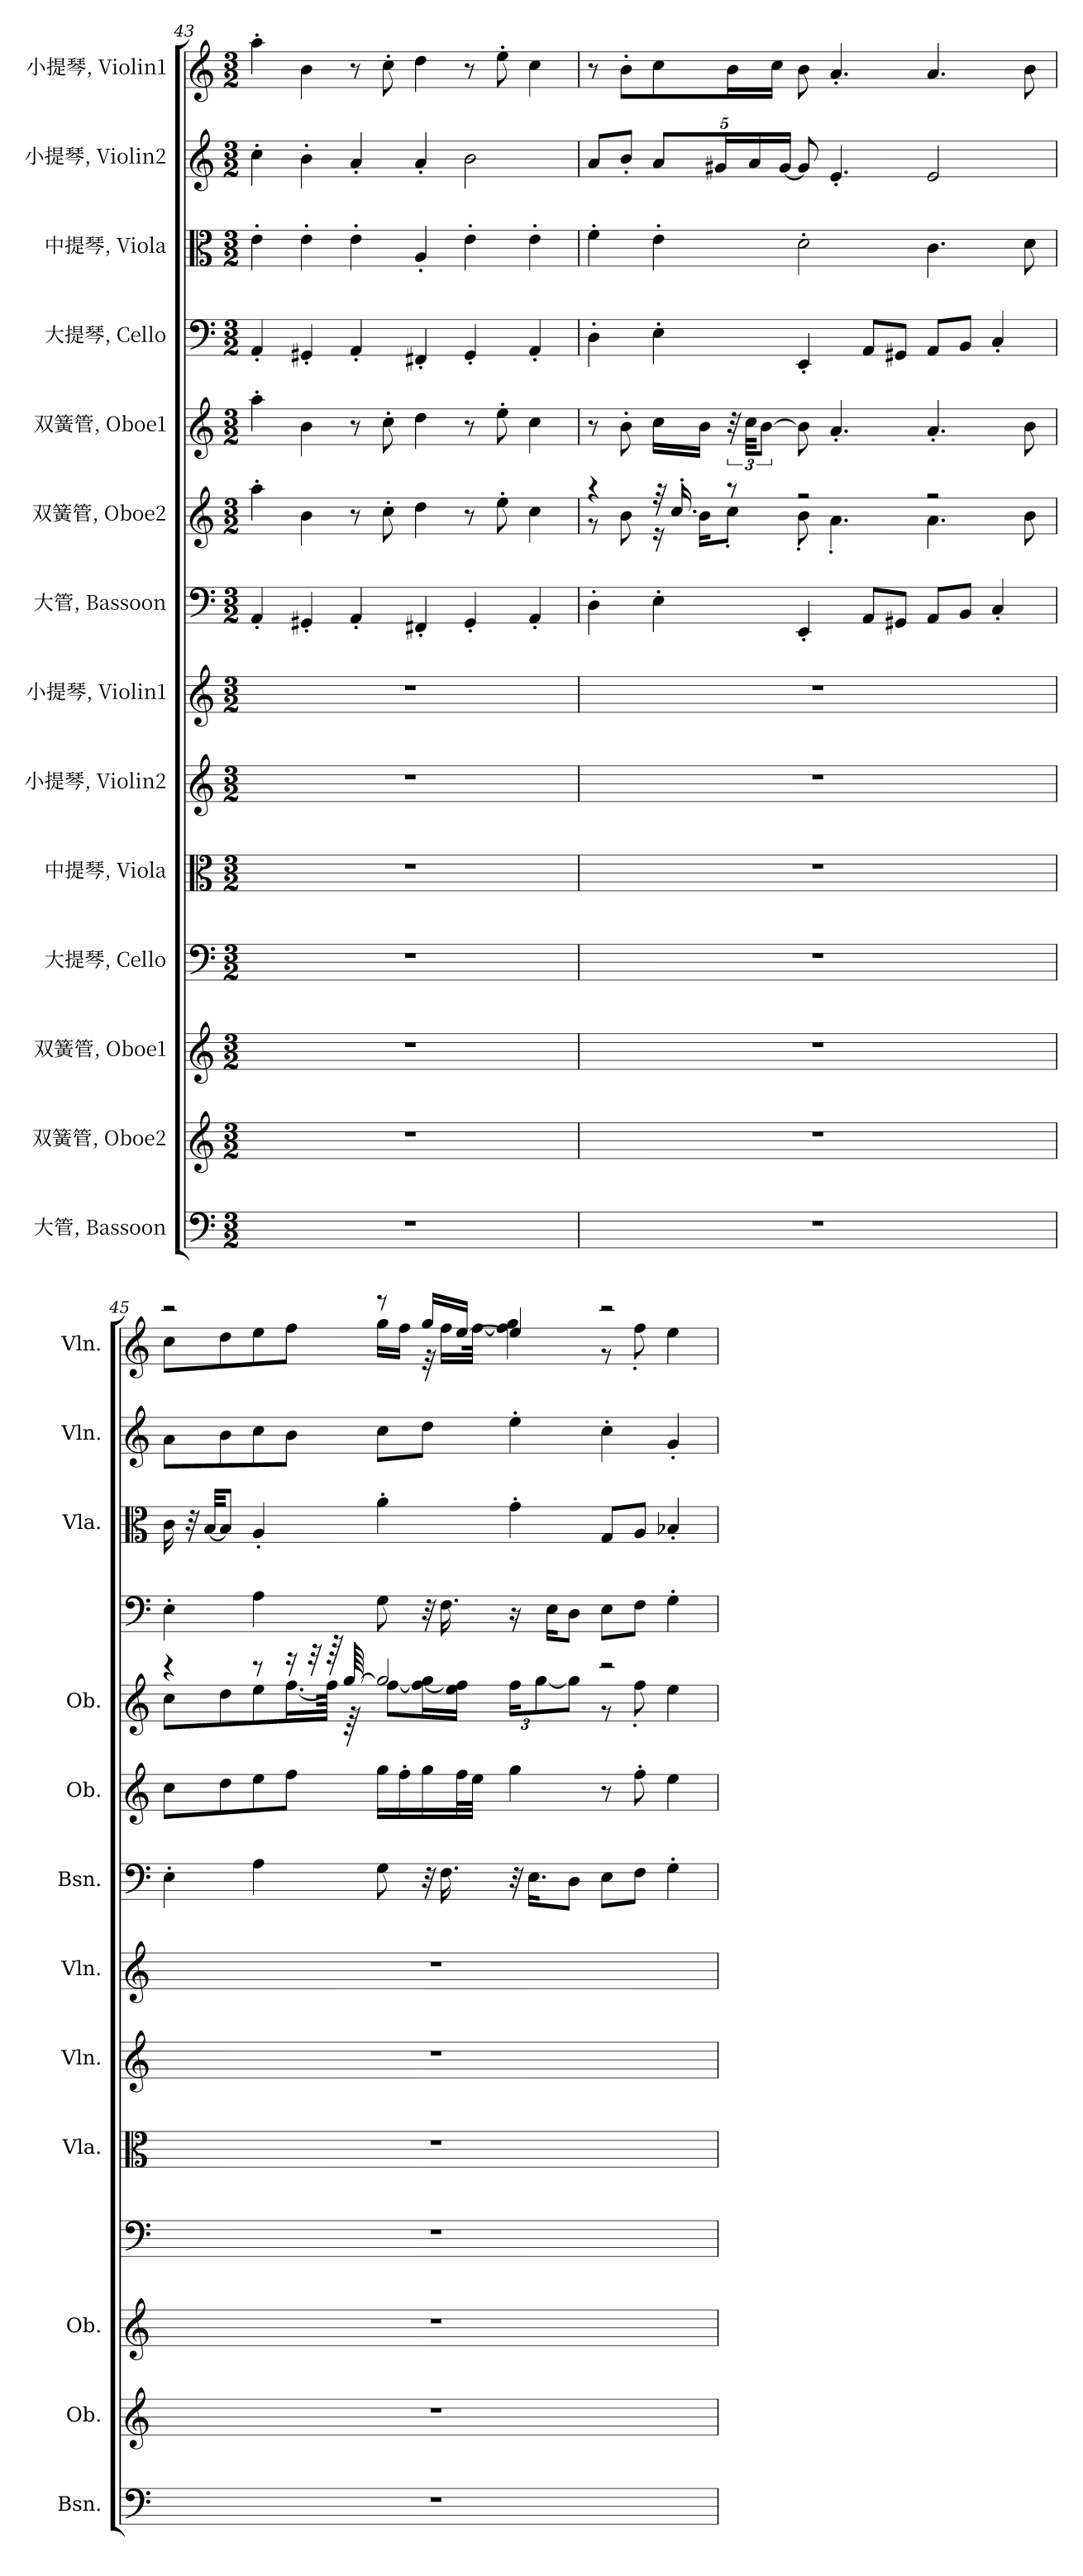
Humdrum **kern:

**kern	**kern	**kern	**kern	**kern	**kern	**kern	**kern	**kern	**kern	**kern	**kern	**kern	**kern
*part14	*part13	*part12	*part11	*part10	*part9	*part8	*part7	*part6	*part5	*part4	*part3	*part2	*part1
*staff14	*staff13	*staff12	*staff11	*staff10	*staff9	*staff8	*staff7	*staff6	*staff5	*staff4	*staff3	*staff2	*staff1
*I"大管, Bassoon	*I"双簧管, Oboe2	*I"双簧管, Oboe1	*I"大提琴, Cello	*I"中提琴, Viola	*I"小提琴, Violin2	*I"小提琴, Violin1	*I"大管, Bassoon	*I"双簧管, Oboe2	*I"双簧管, Oboe1	*I"大提琴, Cello	*I"中提琴, Viola	*I"小提琴, Violin2	*I"小提琴, Violin1
*I'Bsn.	*I'Ob.	*I'Ob.	*	*I'Vla.	*I'Vln.	*I'Vln.	*I'Bsn.	*I'Ob.	*I'Ob.	*	*I'Vla.	*I'Vln.	*I'Vln.
*clefF4	*clefG2	*clefG2	*clefF4	*clefC3	*clefG2	*clefG2	*clefF4	*clefG2	*clefG2	*clefF4	*clefC3	*clefG2	*clefG2
*k[]	*k[]	*k[]	*k[]	*k[]	*k[]	*k[]	*k[]	*k[]	*k[]	*k[]	*k[]	*k[]	*k[]
*M3/2	*M3/2	*M3/2	*M3/2	*M3/2	*M3/2	*M3/2	*M3/2	*M3/2	*M3/2	*M3/2	*M3/2	*M3/2	*M3/2
=43	=43	=43	=43	=43	=43	=43	=43	=43	=43	=43	=43	=43	=43
1.r	1.r	1.r	1.r	1.r	1.r	1.r	4AA'/	4aa'\	4aa'\	4AA'/	4e'\	4cc'\	4aa'\
.	.	.	.	.	.	.	4GG#X'/	4b\	4b\	4GG#X'/	4e'\	4b'\	4b\
.	.	.	.	.	.	.	4AA'/	8r	8r	4AA'/	4e'\	4a'/	8r
.	.	.	.	.	.	.	.	8cc'\	8cc'\	.	.	.	8cc'\
.	.	.	.	.	.	.	4FF#X'/	4dd\	4dd\	4FF#X'/	4A'/	4a'/	4dd\
.	.	.	.	.	.	.	4GG#'/	8r	8r	4GG#'/	4e'\	2b\	8r
.	.	.	.	.	.	.	.	8ee'\	8ee'\	.	.	.	8ee'\
.	.	.	.	.	.	.	4AA'/	4cc\	4cc\	4AA'/	4e'\	.	4cc\
!!LO:PB:g=z
=44	=44	=44	=44	=44	=44	=44	=44	=44	=44	=44	=44	=44	=44
*	*	*	*	*	*	*	*	*^	*	*	*	*	*
1.r	1.r	1.r	1.r	1.r	1.r	1.r	4D'\	4r	8r	8r	4D'\	4f'\	8a/L	8r
.	.	.	.	.	.	.	.	.	8b\	8b'\	.	.	8b'/J	8b'\L
*	*	*	*	*	*	*	*	*	*	*	*	*	*Xbrackettup	*
.	.	.	.	.	.	.	4E'\	32r	16r	16cc\LL	4E'\	4e'\	10a/L	8cc\
.	.	.	.	.	.	.	.	16.cc'/	.	.	.	.	.	.
.	.	.	.	.	.	.	.	.	16b\KL	16b\JJ	.	.	.	.
.	.	.	.	.	.	.	.	.	.	.	.	.	20g#X/L	.
.	.	.	.	.	.	.	.	8r	8cc'\J	48r	.	.	.	16b\L
.	.	.	.	.	.	.	.	.	.	48cc\KKL	.	.	.	.
.	.	.	.	.	.	.	.	.	.	.	.	.	20a/	.
.	.	.	.	.	.	.	.	.	.	[12b\J	.	.	.	.
.	.	.	.	.	.	.	.	.	.	.	.	.	.	16cc\JJ
.	.	.	.	.	.	.	.	.	.	.	.	.	[20g#/JJ	.
.	.	.	.	.	.	.	4EE'/	2r	8b'\	8b\]	4EE'/	2d'\	8g#/]	8b\
.	.	.	.	.	.	.	.	.	4.a'\	4.a'/	.	.	4.e'/	4.a'/
.	.	.	.	.	.	.	8AA/L	.	.	.	8AA/L	.	.	.
.	.	.	.	.	.	.	8GG#X/J	.	.	.	8GG#X/J	.	.	.
.	.	.	.	.	.	.	8AA/L	2r	4.a\	4.a'/	8AA/L	4.c\	2e/	4.a/
.	.	.	.	.	.	.	8BB/J	.	.	.	8BB/J	.	.	.
.	.	.	.	.	.	.	4C'/	.	.	.	4C'/	.	.	.
.	.	.	.	.	.	.	.	.	8b\	8b\	.	8d\	.	8b\
*	*	*	*	*	*	*	*	*v	*v	*	*	*	*	*
=45	=45	=45	=45	=45	=45	=45	=45	=45	=45	=45	=45	=45	=45
*	*	*	*	*	*	*	*	*	*^	*	*	*	*^
1.r	1.r	1.r	1.r	1.r	1.r	1.r	4E'\	8cc\L	4r	8cc\L	4E'\	16c\	8a\L	2r	8cc\L
.	.	.	.	.	.	.	.	.	.	.	.	32r	.	.	.
.	.	.	.	.	.	.	.	.	.	.	.	[32B/KKL	.	.	.
.	.	.	.	.	.	.	.	8dd\	.	8dd\	.	8B/J]	8b\	.	8dd\
.	.	.	.	.	.	.	4A\	8ee\	8r	8ee\	4A\	4A'/	8cc\	.	8ee\
.	.	.	.	.	.	.	.	8ff\J	16r	[16.ff\L	.	.	8b\J	.	8ff\J
.	.	.	.	.	.	.	.	.	32r	.	.	.	.	.	.
.	.	.	.	.	.	.	.	.	64r	64ff\JJkk]	.	.	.	.	.
.	.	.	.	.	.	.	.	.	[64gg/	64r	.	.	.	.	.
.	.	.	.	.	.	.	8G\	16gg\LL	2gg/]	[8ff\L	8G\	4a'\	8cc\L	8r	16gg\LL
.	.	.	.	.	.	.	.	16ff'\	.	.	.	.	.	.	16ff\JJ
.	.	.	.	.	.	.	32r	16gg\	.	16ff\_ 16gg\L	32r	.	8dd\J	16gg/LL	32r
.	.	.	.	.	.	.	16.F\	.	.	.	16.F\	.	.	.	16ff\LL
.	.	.	.	.	.	.	.	32ff\L	.	16ee\ 16ff\]JJ	.	.	.	[16ee/JJ	.
.	.	.	.	.	.	.	.	32ee\JJJ	.	.	.	.	.	.	[32ff\JJk
*	*	*	*	*	*	*	*	*	*	*Xbrackettup	*	*	*	*	*
.	.	.	.	.	.	.	32r	4gg\	.	24ff\KL	16r	4g'\	4ee'\	4ee/]	4ff\] 4gg\
.	.	.	.	.	.	.	16.E\KL	.	.	.	.	.	.	.	.
.	.	.	.	.	.	.	.	.	.	[12gg\	.	.	.	.	.
.	.	.	.	.	.	.	.	.	.	.	16E\KL	.	.	.	.
.	.	.	.	.	.	.	8D\J	.	.	8gg\J]	8D\J	.	.	.	.
.	.	.	.	.	.	.	8E\L	8r	2r	8r	8E\L	8G/L	4cc'\	2r	8r
.	.	.	.	.	.	.	8F\J	8ff'\	.	8ff'\	8F\J	8A/J	.	.	8ff'\
.	.	.	.	.	.	.	4G'\	4ee\	.	4ee\	4G'\	4B-X'/	4g'/	.	4ee\
*	*	*	*	*	*	*	*	*	*v	*v	*	*	*	*v	*v
=	=	=	=	=	=	=	=	=	=	=	=	=	=
*-	*-	*-	*-	*-	*-	*-	*-	*-	*-	*-	*-	*-	*-
